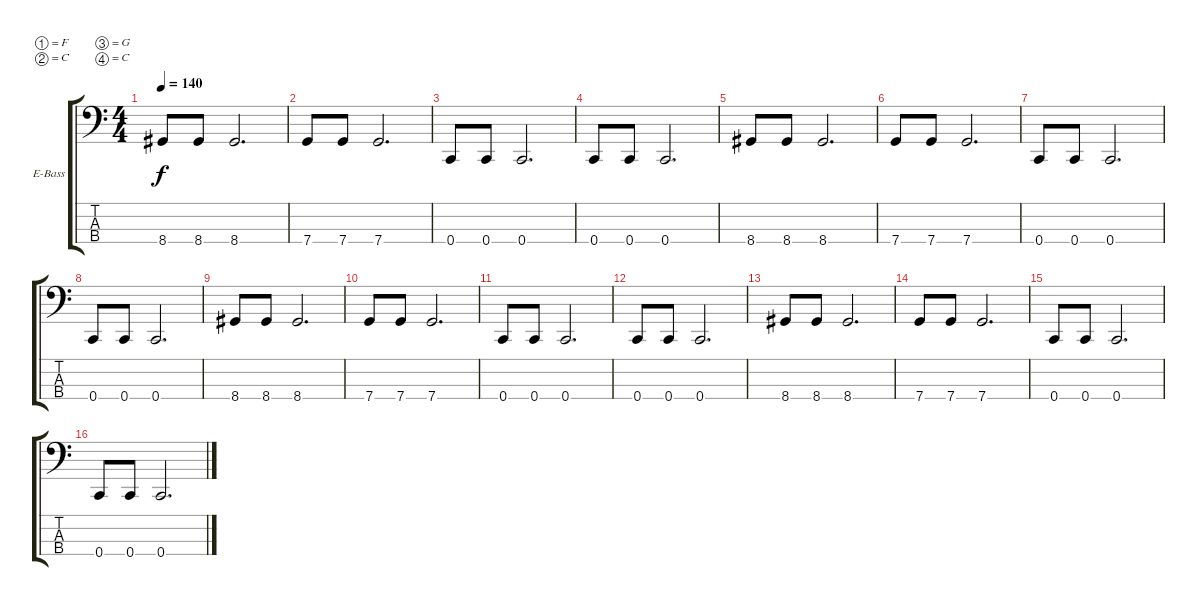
\bracketExtendMode groupsimilarinstruments
\firstSystemTrackNameOrientation horizontal
\otherSystemsTrackNameOrientation horizontal
\track ("Track 3" "E-Bass") {instrument electricbasspick}
\staff {score tabs}
\tuning (F2 C2 G1 C1)
\ts (4 4)
\tempo 140
\clef f4
\ks c
8.4.8{dy f} 8.4.8 8.4.2{d} |
7.4.8 7.4.8 7.4.2{d} |
0.4.8 0.4.8 0.4.2{d} |
0.4.8 0.4.8 0.4.2{d} |
8.4.8 8.4.8 8.4.2{d} |
7.4.8 7.4.8 7.4.2{d} |
0.4.8 0.4.8 0.4.2{d} |
0.4.8 0.4.8 0.4.2{d} |
8.4.8 8.4.8 8.4.2{d} |
7.4.8 7.4.8 7.4.2{d} |
0.4.8 0.4.8 0.4.2{d} |
0.4.8 0.4.8 0.4.2{d} |
8.4.8 8.4.8 8.4.2{d} |
7.4.8 7.4.8 7.4.2{d} |
0.4.8 0.4.8 0.4.2{d} |
0.4.8 0.4.8 0.4.2{d}
